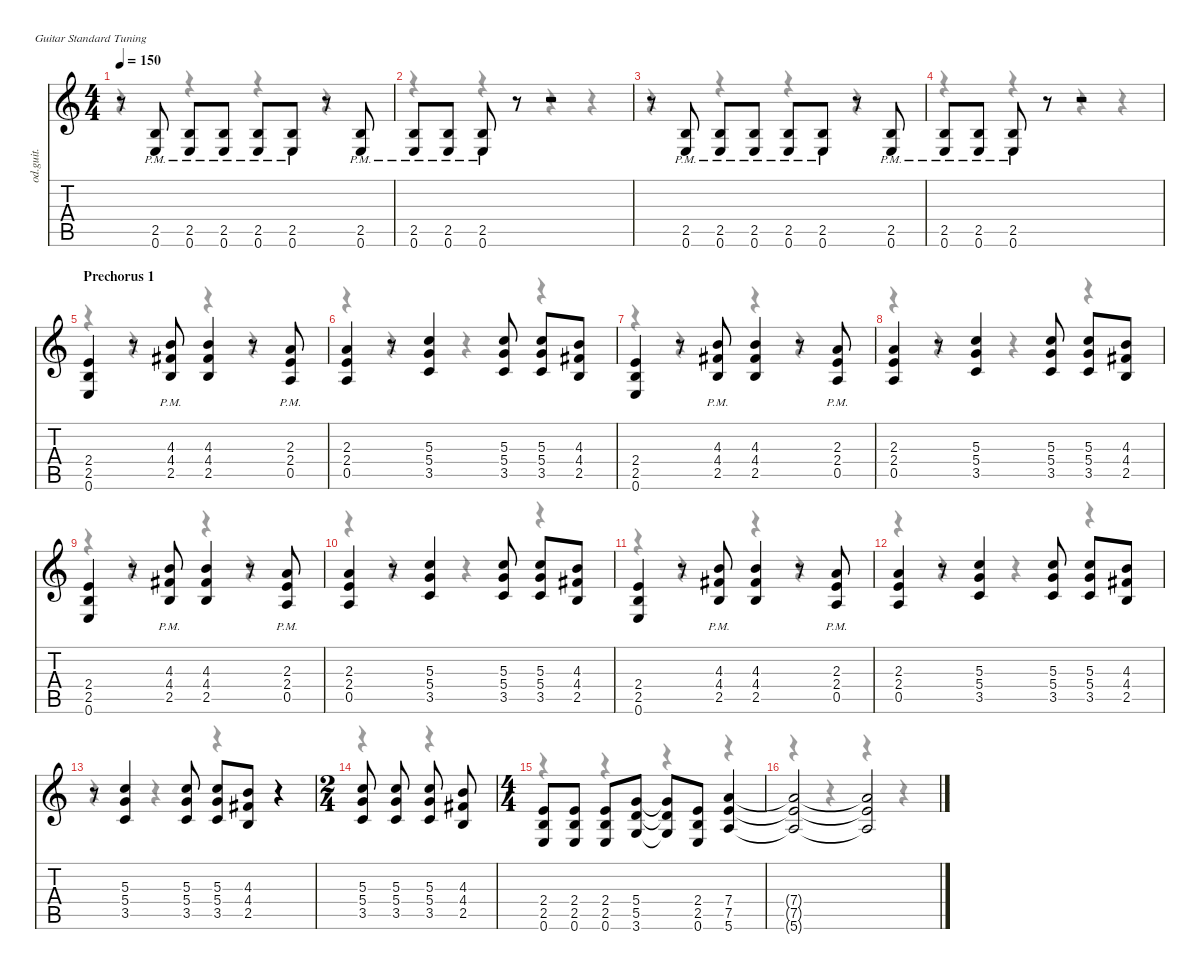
\defaultSystemsLayout 4
\hideDynamics
\bracketExtendMode nobrackets
\otherSystemsTrackNameOrientation horizontal
\track ("Gtr OD" "od.guit.") {instrument overdrivenguitar}
\staff {score tabs}
\tuning (E4 B3 G3 D3 A2 E2)
\voice
\ts (4 4)
\tempo 150
\clef g2
\ks c
r.8{dy f beam Up} (2.5{pm} 0.6{pm}).8{beam Up} (2.5{pm} 0.6{pm}).8{beam Up} (2.5{pm} 0.6{pm}).8{beam Up} (2.5{pm} 0.6{pm}).8{beam Up} (2.5{pm} 0.6{pm}).8{beam Up} r.8{beam Up} (2.5{pm} 0.6{pm}).8{beam Up} |
(2.5{pm} 0.6{pm}).8{beam Up} (2.5{pm} 0.6{pm}).8{beam Up} (2.5{pm} 0.6{pm}).8{beam Up} r.8{beam Up} r.2{beam Up} |
r.8{beam Up} (2.5{pm} 0.6{pm}).8{beam Up} (2.5{pm} 0.6{pm}).8{beam Up} (2.5{pm} 0.6{pm}).8{beam Up} (2.5{pm} 0.6{pm}).8{beam Up} (2.5{pm} 0.6{pm}).8{beam Up} r.8{beam Up} (2.5{pm} 0.6{pm}).8{beam Up} |
(2.5{pm} 0.6{pm}).8{beam Up} (2.5{pm} 0.6{pm}).8{beam Up} (2.5{pm} 0.6{pm}).8{beam Up} r.8{beam Up} r.2{beam Up} |
\section ("" "Prechorus 1")
(2.4 2.5 0.6).4{beam Up} r.8{beam Up} (4.3{pm} 4.4{pm acc #} 2.5{pm}).8{beam Up} (4.3 4.4{acc #} 2.5).4{beam Up} r.8{beam Up} (2.3{pm} 2.4{pm} 0.5{pm}).8{beam Up} |
(2.3 2.4 0.5).4{beam Up} r.8{beam Up} (5.3 5.4 3.5).4{beam Up} (5.3 5.4 3.5).8{beam Up} (5.3 5.4 3.5).8{beam Up} (4.3 4.4{acc #} 2.5).8{beam Up} |
(2.4 2.5 0.6).4{beam Up} r.8{beam Up} (4.3{pm} 4.4{pm acc #} 2.5{pm}).8{beam Up} (4.3 4.4{acc #} 2.5).4{beam Up} r.8{beam Up} (2.3{pm} 2.4{pm} 0.5{pm}).8{beam Up} |
(2.3 2.4 0.5).4{beam Up} r.8{beam Up} (5.3 5.4 3.5).4{beam Up} (5.3 5.4 3.5).8{beam Up} (5.3 5.4 3.5).8{beam Up} (4.3 4.4{acc #} 2.5).8{beam Up} |
(2.4 2.5 0.6).4{beam Up} r.8{beam Up} (4.3{pm} 4.4{pm acc #} 2.5{pm}).8{beam Up} (4.3 4.4{acc #} 2.5).4{beam Up} r.8{beam Up} (2.3{pm} 2.4{pm} 0.5{pm}).8{beam Up} |
(2.3 2.4 0.5).4{beam Up} r.8{beam Up} (5.3 5.4 3.5).4{beam Up} (5.3 5.4 3.5).8{beam Up} (5.3 5.4 3.5).8{beam Up} (4.3 4.4{acc #} 2.5).8{beam Up} |
(2.4 2.5 0.6).4{beam Up} r.8{beam Up} (4.3{pm} 4.4{pm acc #} 2.5{pm}).8{beam Up} (4.3 4.4{acc #} 2.5).4{beam Up} r.8{beam Up} (2.3{pm} 2.4{pm} 0.5{pm}).8{beam Up} |
(2.3 2.4 0.5).4{beam Up} r.8{beam Up} (5.3 5.4 3.5).4{beam Up} (5.3 5.4 3.5).8{beam Up} (5.3 5.4 3.5).8{beam Up} (4.3 4.4{acc #} 2.5).8{beam Up} |
r.8{beam Up} (5.3 5.4 3.5).4{beam Up} (5.3 5.4 3.5).8{beam Up} (5.3 5.4 3.5).8{beam Up} (4.3 4.4{acc #} 2.5).8{beam Up} r.4{beam Up} |
\ts (2 4)
\beaming (8 1 1 1 1)
(5.3 5.4 3.5).8{beam Up} (5.3 5.4 3.5).8{beam Up} (5.3 5.4 3.5).8{beam Up} (4.3 4.4{acc #} 2.5).8{beam Up} |
\ts (4 4)
\beaming (8 2 2 2 2)
(2.4 2.5 0.6).8{beam Up} (2.4 2.5 0.6).8{beam Up} (2.4 2.5 0.6).8{beam Up} (5.4 5.5 3.6).8{beam Up} (5.4{t} 5.5{t} 3.6{t}).8{beam Up} (2.4 2.5 0.6).8{beam Up} (7.4 7.5 5.6).4{beam Up} |
(7.4{t} 7.5{t} 5.6{t}).2{beam Up} (7.4{t} 7.5{t} 5.6{t}).2{beam Up}
\voice
\clef g2
\ottava regular
\simile none
\ks c
r.4{dy mf beam Down} r.4{beam Down} r.4{beam Down} r.4{beam Down} |
r.4{beam Down} r.4{beam Down} r.4{beam Down} r.4{beam Down} |
r.4{beam Down} r.4{beam Down} r.4{beam Down} r.4{beam Down} |
r.4{beam Down} r.4{beam Down} r.4{beam Down} r.4{beam Down} |
r.4{beam Down} r.4{beam Down} r.4{beam Down} r.4{beam Down} |
r.4{beam Down} r.4{beam Down} r.4{beam Down} r.4{beam Down} |
r.4{beam Down} r.4{beam Down} r.4{beam Down} r.4{beam Down} |
r.4{beam Down} r.4{beam Down} r.4{beam Down} r.4{beam Down} |
r.4{beam Down} r.4{beam Down} r.4{beam Down} r.4{beam Down} |
r.4{beam Down} r.4{beam Down} r.4{beam Down} r.4{beam Down} |
r.4{beam Down} r.4{beam Down} r.4{beam Down} r.4{beam Down} |
r.4{beam Down} r.4{beam Down} r.4{beam Down} r.4{beam Down} |
r.4{beam Down} r.4{beam Down} r.4{beam Down} r.4{beam Down} |
r.4{beam Down} r.4{beam Down} |
r.4{beam Down} r.4{beam Down} r.4{beam Down} r.4{beam Down} |
r.4{beam Down} r.4{beam Down} r.4{beam Down} r.4{beam Down}
